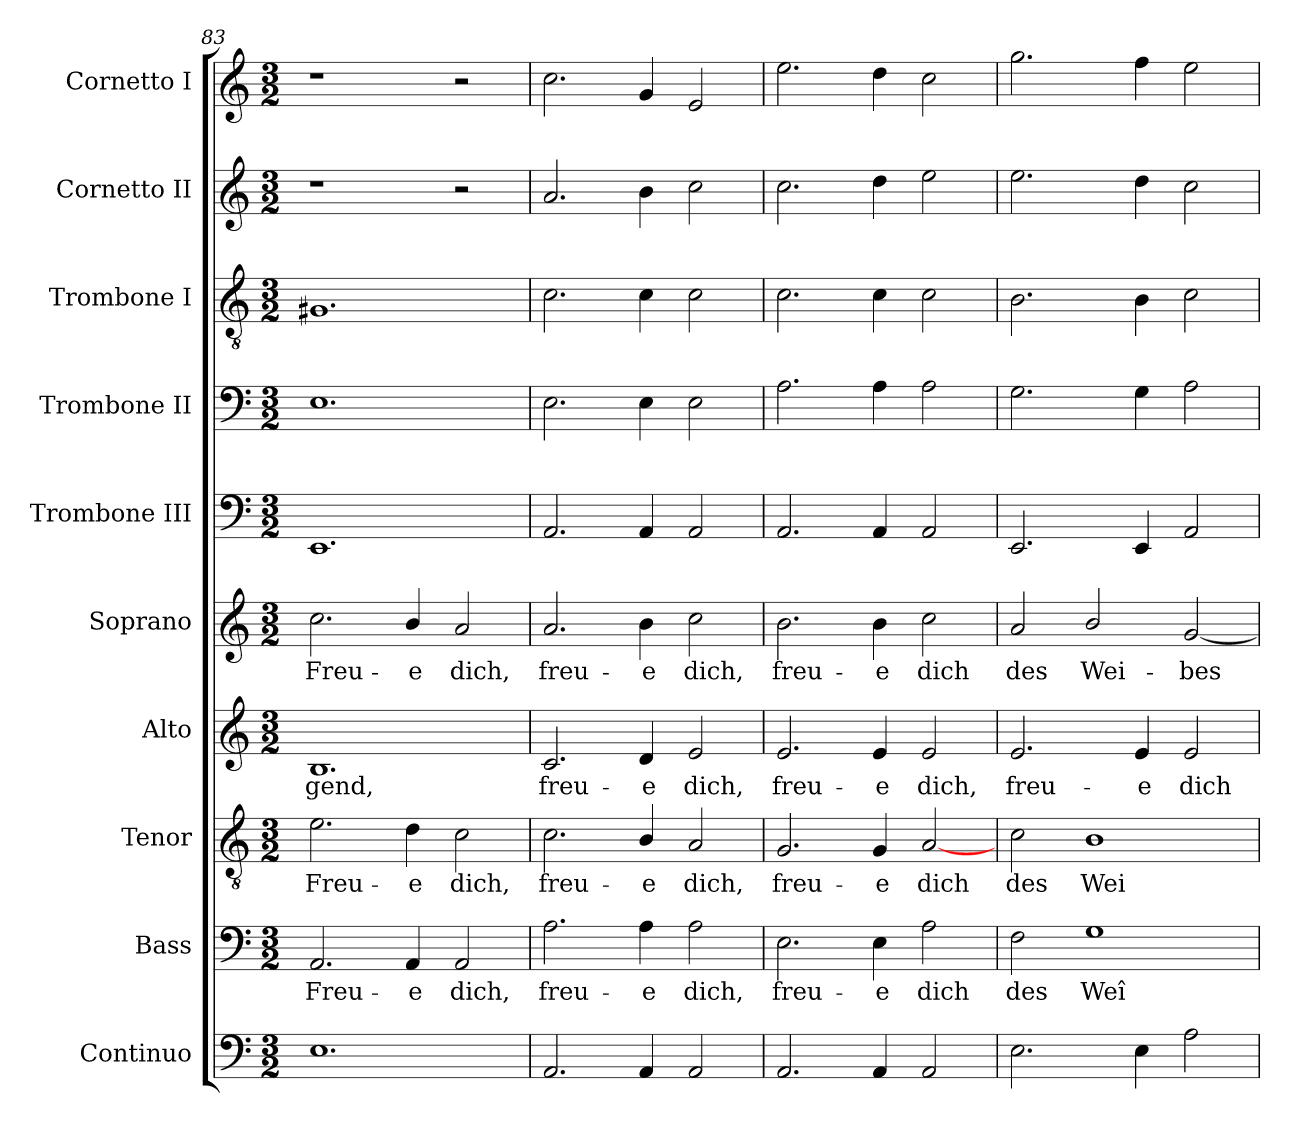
**kern	**kern	**text	**kern	**text	**kern	**text	**kern	**text	**kern	**kern	**kern	**kern	**kern
*part10	*part9	*part9	*part8	*part8	*part7	*part7	*part6	*part6	*part5	*part4	*part3	*part2	*part1
*staff10	*staff9	*staff9	*staff8	*staff8	*staff7	*staff7	*staff6	*staff6	*staff5	*staff4	*staff3	*staff2	*staff1
*I"Continuo	*I"Bass	*	*I"Tenor	*	*I"Alto	*	*I"Soprano	*	*I"Trombone III	*I"Trombone II	*I"Trombone I	*I"Cornetto II	*I"Cornetto I
*	*I'B	*	*I'T	*	*I'A	*	*I'S	*	*I'Tr III	*I'Tr II	*I'Tr I	*I'C II	*I'C I
!!LO:LB:g=z
*clefF4	*clefF4	*	*clefGv2	*	*clefG2	*	*clefG2	*	*clefF4	*clefF4	*clefGv2	*clefG2	*clefG2
*k[]	*k[]	*	*k[]	*	*k[]	*	*k[]	*	*k[]	*k[]	*k[]	*k[]	*k[]
*C:	*C:	*	*C:	*	*C:	*	*C:	*	*C:	*C:	*C:	*C:	*C:
*M3/2	*M3/2	*	*M3/2	*	*M3/2	*	*M3/2	*	*M3/2	*M3/2	*M3/2	*M3/2	*M3/2
=83	=83	=83	=83	=83	=83	=83	=83	=83	=83	=83	=83	=83	=83
!	!	!LO:LY:b	!	!LO:LY:b	!	!LO:LY:b	!	!LO:LY:b	!	!	!	!	!
1.E	2.AA	Freu-	2.e	Freu-	1.B	-gend,	2.cc	Freu-	1.EE	1.E	1.G#X	1r	1r
!	!	!LO:LY:b	!	!LO:LY:b	!	!	!	!LO:LY:b	!	!	!	!	!
.	4AA	-e	4d	-e	.	.	4b/	-e	.	.	.	.	.
!	!	!LO:LY:b	!	!LO:LY:b	!	!	!	!LO:LY:b	!	!	!	!	!
.	2AA	dich,	2c	dich,	.	.	2a	dich,	.	.	.	2r	2r
=84	=84	=84	=84	=84	=84	=84	=84	=84	=84	=84	=84	=84	=84
!	!	!LO:LY:b	!	!LO:LY:b	!	!LO:LY:b	!	!LO:LY:b	!	!	!	!	!
2.AA	2.A	freu-	2.c	freu-	2.c	freu-	2.a	freu-	2.AA	2.E	2.c	2.a	2.cc
!	!	!LO:LY:b	!	!LO:LY:b	!	!LO:LY:b	!	!LO:LY:b	!	!	!	!	!
4AA	4A	-e	4B/	-e	4d	-e	4b	-e	4AA	4E	4c	4b	4g
!	!	!LO:LY:b	!	!LO:LY:b	!	!LO:LY:b	!	!LO:LY:b	!	!	!	!	!
2AA	2A	dich,	2A	dich,	2e	dich,	2cc	dich,	2AA	2E	2c	2cc	2e
=85	=85	=85	=85	=85	=85	=85	=85	=85	=85	=85	=85	=85	=85
!	!	!LO:LY:b	!	!LO:LY:b	!	!LO:LY:b	!	!LO:LY:b	!	!	!	!	!
2.AA	2.E	freu-	2.G	freu-	2.e	freu-	2.b	freu-	2.AA	2.A	2.c	2.cc	2.ee
!	!	!LO:LY:b	!	!LO:LY:b	!	!LO:LY:b	!	!LO:LY:b	!	!	!	!	!
4AA	4E	-e	4G	-e	4e	-e	4b	-e	4AA	4A	4c	4dd	4dd
!	!	!LO:LY:b	!	!LO:LY:b	!	!LO:LY:b	!	!LO:LY:b	!	!	!	!	!
2AA	2A	dich	[2A	dich	2e	dich,	2cc	dich	2AA	2A	2c	2ee	2cc
=86	=86	=86	=86	=86	=86	=86	=86	=86	=86	=86	=86	=86	=86
!	!	!LO:LY:b	!	!LO:LY:b	!	!LO:LY:b	!	!LO:LY:b	!	!	!	!	!
2.E	2F	des	2c	des	2.e	freu-	2a	des	2.EE	2.G	2.B	2.ee	2.gg
!	!	!LO:LY:b	!	!LO:LY:b	!	!	!	!LO:LY:b	!	!	!	!	!
.	1G	Weî-	1B	Wei-	.	.	2b/	Wei-	.	.	.	.	.
!	!	!	!	!	!	!LO:LY:b	!	!	!	!	!	!	!
4E	.	.	.	.	4e	-e	.	.	4EE	4G	4B	4dd	4ff
!	!	!	!	!	!	!LO:LY:b	!	!LO:LY:b	!	!	!	!	!
2A	.	.	.	.	2e	dich	[2g	-bes	2AA	2A	2c	2cc	2ee
=	=	=	=	=	=	=	=	=	=	=	=	=	=
*-	*-	*-	*-	*-	*-	*-	*-	*-	*-	*-	*-	*-	*-
